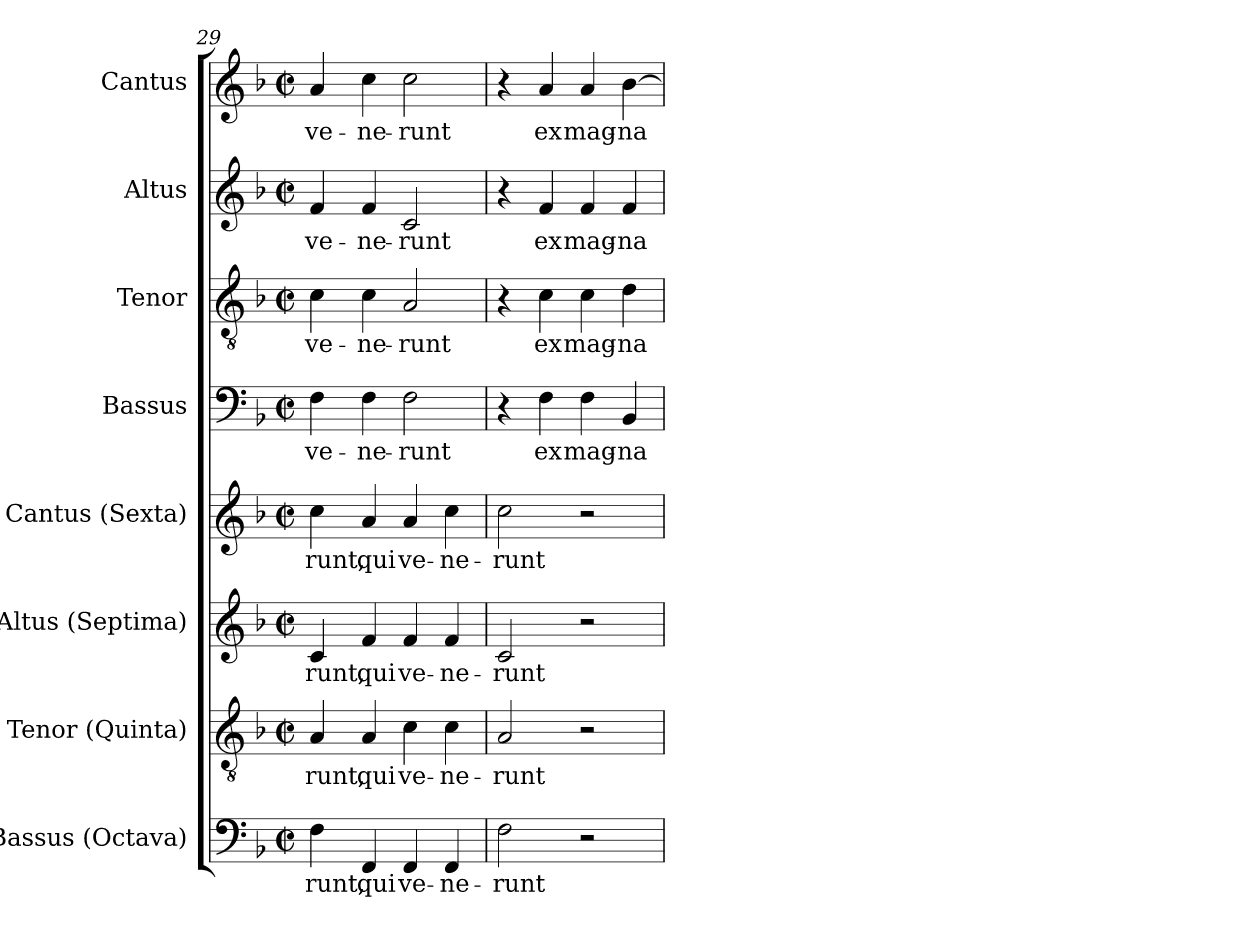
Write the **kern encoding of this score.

**kern	**text	**kern	**text	**kern	**text	**kern	**text	**kern	**text	**kern	**text	**kern	**text	**kern	**text
*part8	*part8	*part7	*part7	*part6	*part6	*part5	*part5	*part4	*part4	*part3	*part3	*part2	*part2	*part1	*part1
*staff8	*staff8	*staff7	*staff7	*staff6	*staff6	*staff5	*staff5	*staff4	*staff4	*staff3	*staff3	*staff2	*staff2	*staff1	*staff1
*I"Bassus (Octava)	*	*I"Tenor (Quinta)	*	*I"Altus (Septima)	*	*I"Cantus (Sexta)	*	*I"Bassus	*	*I"Tenor	*	*I"Altus	*	*I"Cantus	*
*I'B.	*	*I'T.	*	*I'A.	*	*I'S.	*	*I'B.	*	*I'T.	*	*I'A.	*	*I'S.	*
*clefF4	*	*clefGv2	*	*clefG2	*	*clefG2	*	*clefF4	*	*clefGv2	*	*clefG2	*	*clefG2	*
*	*	*ITrd7c12	*	*	*	*	*	*	*	*ITrd7c12	*	*	*	*	*
*k[b-]	*	*k[b-]	*	*k[b-]	*	*k[b-]	*	*k[b-]	*	*k[b-]	*	*k[b-]	*	*k[b-]	*
*F:	*	*F:	*	*F:	*	*F:	*	*F:	*	*F:	*	*F:	*	*F:	*
*M2/2	*	*M2/2	*	*M2/2	*	*M2/2	*	*M2/2	*	*M2/2	*	*M2/2	*	*M2/2	*
*met(c|)	*	*met(c|)	*	*met(c|)	*	*met(c|)	*	*met(c|)	*	*met(c|)	*	*met(c|)	*	*met(c|)	*
=29	=29	=29	=29	=29	=29	=29	=29	=29	=29	=29	=29	=29	=29	=29	=29
!	!LO:LY:b:color=#000000	!	!	!	!	!	!	!	!	!	!	!	!	!	!
!	!	!	!LO:LY:b:color=#000000	!	!	!	!	!	!	!	!	!	!	!	!
!	!	!	!	!	!LO:LY:b:color=#000000	!	!	!	!	!	!	!	!	!	!
!	!	!	!	!	!	!	!LO:LY:b:color=#000000	!	!	!	!	!	!	!	!
!	!	!	!	!	!	!	!	!	!LO:LY:b:color=#000000	!	!	!	!	!	!
!	!	!	!	!	!	!	!	!	!	!	!LO:LY:b:color=#000000	!	!	!	!
!	!	!	!	!	!	!	!	!	!	!	!	!	!LO:LY:b:color=#000000	!	!
!	!	!	!	!	!	!	!	!	!	!	!	!	!	!	!LO:LY:b:color=#000000
4Fi\	-runt,	4AAi/	-runt,	4ci/	-runt,	4cci\	-runt,	4Fi\	ve-	4Ci\	ve-	4fi/	ve-	4ai/	ve-
!	!LO:LY:b:color=#000000	!	!	!	!	!	!	!	!	!	!	!	!	!	!
!	!	!	!LO:LY:b:color=#000000	!	!	!	!	!	!	!	!	!	!	!	!
!	!	!	!	!	!LO:LY:b:color=#000000	!	!	!	!	!	!	!	!	!	!
!	!	!	!	!	!	!	!LO:LY:b:color=#000000	!	!	!	!	!	!	!	!
!	!	!	!	!	!	!	!	!	!LO:LY:b:color=#000000	!	!	!	!	!	!
!	!	!	!	!	!	!	!	!	!	!	!LO:LY:b:color=#000000	!	!	!	!
!	!	!	!	!	!	!	!	!	!	!	!	!	!LO:LY:b:color=#000000	!	!
!	!	!	!	!	!	!	!	!	!	!	!	!	!	!	!LO:LY:b:color=#000000
4FFi/	qui	4AAi/	qui	4fi/	qui	4ai/	qui	4Fi\	-ne-	4Ci\	-ne-	4fi/	-ne-	4cci\	-ne-
!	!LO:LY:b:color=#000000	!	!	!	!	!	!	!	!	!	!	!	!	!	!
!	!	!	!LO:LY:b:color=#000000	!	!	!	!	!	!	!	!	!	!	!	!
!	!	!	!	!	!LO:LY:b:color=#000000	!	!	!	!	!	!	!	!	!	!
!	!	!	!	!	!	!	!LO:LY:b:color=#000000	!	!	!	!	!	!	!	!
!	!	!	!	!	!	!	!	!	!LO:LY:b:color=#000000	!	!	!	!	!	!
!	!	!	!	!	!	!	!	!	!	!	!LO:LY:b:color=#000000	!	!	!	!
!	!	!	!	!	!	!	!	!	!	!	!	!	!LO:LY:b:color=#000000	!	!
!	!	!	!	!	!	!	!	!	!	!	!	!	!	!	!LO:LY:b:color=#000000
4FFi/	ve-	4Ci\	ve-	4fi/	ve-	4ai/	ve-	2Fi\	-runt	2AAi/	-runt	2ci/	-runt	2cci\	-runt
!	!LO:LY:b:color=#000000	!	!	!	!	!	!	!	!	!	!	!	!	!	!
!	!	!	!LO:LY:b:color=#000000	!	!	!	!	!	!	!	!	!	!	!	!
!	!	!	!	!	!LO:LY:b:color=#000000	!	!	!	!	!	!	!	!	!	!
!	!	!	!	!	!	!	!LO:LY:b:color=#000000	!	!	!	!	!	!	!	!
4FFi/	-ne-	4Ci\	-ne-	4fi/	-ne-	4cci\	-ne-	.	.	.	.	.	.	.	.
=30	=30	=30	=30	=30	=30	=30	=30	=30	=30	=30	=30	=30	=30	=30	=30
!	!LO:LY:b:color=#000000	!	!	!	!	!	!	!	!	!	!	!	!	!	!
!	!	!	!LO:LY:b:color=#000000	!	!	!	!	!	!	!	!	!	!	!	!
!	!	!	!	!	!LO:LY:b:color=#000000	!	!	!	!	!	!	!	!	!	!
!	!	!	!	!	!	!	!LO:LY:b:color=#000000	!	!	!	!	!	!	!	!
2Fi\	-runt	2AAi/	-runt	2ci/	-runt	2cci\	-runt	4r	.	4r	.	4r	.	4r	.
!	!	!	!	!	!	!	!	!	!LO:LY:b:color=#000000	!	!	!	!	!	!
!	!	!	!	!	!	!	!	!	!	!	!LO:LY:b:color=#000000	!	!	!	!
!	!	!	!	!	!	!	!	!	!	!	!	!	!LO:LY:b:color=#000000	!	!
!	!	!	!	!	!	!	!	!	!	!	!	!	!	!	!LO:LY:b:color=#000000
.	.	.	.	.	.	.	.	4Fi\	ex	4Ci\	ex	4fi/	ex	4ai/	ex
!	!	!	!	!	!	!	!	!	!LO:LY:b:color=#000000	!	!	!	!	!	!
!	!	!	!	!	!	!	!	!	!	!	!LO:LY:b:color=#000000	!	!	!	!
!	!	!	!	!	!	!	!	!	!	!	!	!	!LO:LY:b:color=#000000	!	!
!	!	!	!	!	!	!	!	!	!	!	!	!	!	!	!LO:LY:b:color=#000000
2r	.	2r	.	2r	.	2r	.	4Fi\	mag-	4Ci\	mag-	4fi/	mag-	4ai/	mag-
!	!	!	!	!	!	!	!	!	!LO:LY:b:color=#000000	!	!	!	!	!	!
!	!	!	!	!	!	!	!	!	!	!	!LO:LY:b:color=#000000	!	!	!	!
!	!	!	!	!	!	!	!	!	!	!	!	!	!LO:LY:b:color=#000000	!	!
!	!	!	!	!	!	!	!	!	!	!	!	!	!	!	!LO:LY:b:color=#000000
.	.	.	.	.	.	.	.	4BB-i/	-na	4Di\	-na	4fi/	-na	[>4b-i\	-na
=	=	=	=	=	=	=	=	=	=	=	=	=	=	=	=
*-	*-	*-	*-	*-	*-	*-	*-	*-	*-	*-	*-	*-	*-	*-	*-
